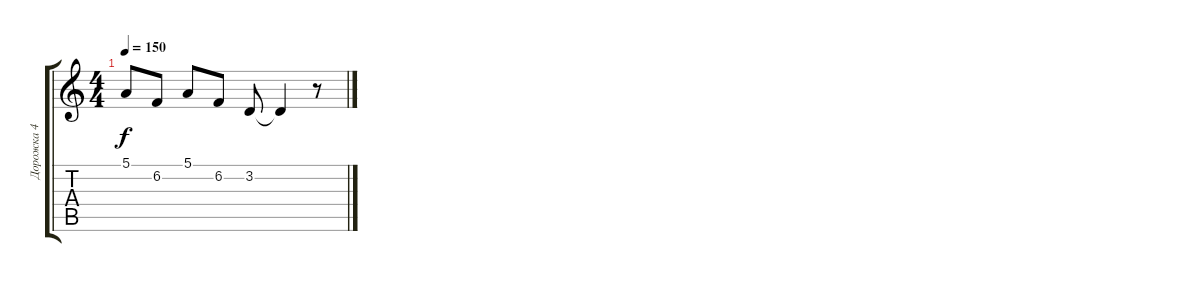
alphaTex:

\track ("Дорожка 4" "Дорожка 4") {instrument violin}
\staff {score tabs}
\tuning (E4 B3 G3 D3 A2 E2) {hide}
\ts (4 4)
\tempo 150
\clef g2
\ks c
5.1.8{dy f} 6.2.8 5.1.8 6.2.8 3.2.8 3.2{t}.4 r.8
